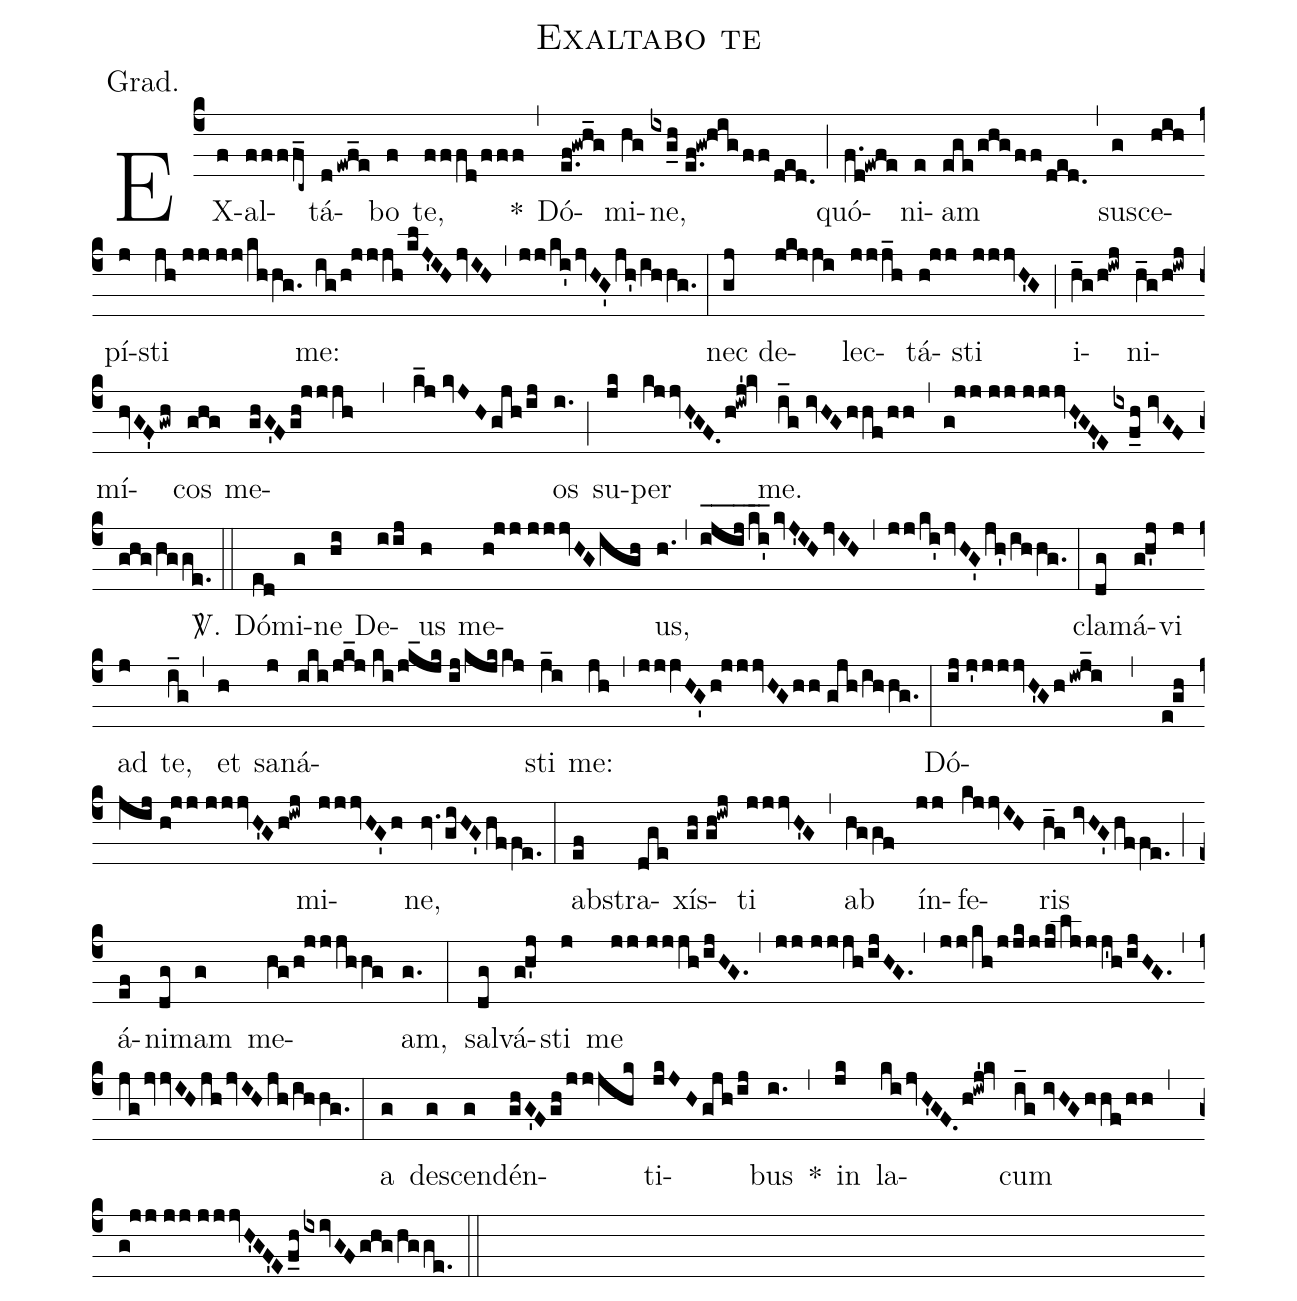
name:Exaltabo te;
annotation:Grad.;
mode:3;
office-part:Gradual;
%%
(c4) EX(f)al(ffff_c~)tá(dewf_e)bo(f) te,(fffd/fff) *(,) Dó(e.f!gwh_g)mi(hg)ne,(ixg_h//e.f!gw!hig/ff/ded.) (;) quó(f.d!ewfe)ni(e)am(ege/ghg/ff/ded.) (,) su(g)sce(hih)pí(j)sti(jh//jj//jj/khhg.) me:(ig/h!jjjh/klJ'IHjvIH) (,) (jj/ki'jvHG'jh'/ihhg.) (:) nec(gj) de(jkjji)lec(jjj_h)tá(h!jj)sti(jjjvH'G) (;) i(h_g/h!iwj)ni(h_g/h!iwj)mí(hvGF'gwh)cos(ghg) me(ghG'Fgh!jjjh , k_j//kvJHgjh/ij)os(i.) (;) su(jk)per(kj/jvH'GF.h!iwj'!kv) me.(i_g//ivHGhhf/hh) (,) (g!jj//jj//jjjvH'GF'Eixf_h//ivGFghg/hgge.) <sp>V/</sp>.(::) Dó(ed)mi(g)ne(hi) De(iij)us(h) me(h!jj//jjjvHGigh)us,(h.) (,) (iji___jki'___kvJ'IHjvIH) (,) (jj/ki'jvHG'jh'/ihhg.) (:) cla(dg)má(g!h'j)vi(j) ad(j) te,(i_g) (,) et(h) sa(j)ná(iki/jk_j//ki/jk_jk//ij/kjkkj)sti(j_i) me:(jh) (,) (jjjVHG'h!jjjvHGhh//gjh/ihhg.) (:) Dó(ij//j'jjjvH'Ghiwj_i , e!gh/jij//h!jj//jjjvH'Gh!iwj)mi(jjjvHG'h)ne,(hv.giHG'hffe.) (:) ab(ef)stra(dge)xís(gh//gh!iwj)ti(jjjvH'G) (,) ab(hggf) ín(jj)fe(kjjvIH)ris(h_g//ivHG'hffe.) (;) á(ef)ni(dg)mam(g) me(hg/h!jjjhhg)am,(g.) (:) sal(dg)vá(g!h'j)sti(j) me(jj//jjjh/ijHG.) (,) (jj//jjjh/ijHG.) (,) (jj/kh/jjk/jjk/ljjj'h/ijHG.) (,) (jgjvvIHjh/jvIHjh/ihhg.) (:) a(g) de(g)scen(g)dén(ghG'Fgh/jjjhk)ti(jkJHgjh/ij)bus(i.) *(,) in(jk) la(kijvH'GF.h!iwj'!kv)cum(i_g//ivHGhhf/hh) (,) (g!jj//jj//jjjvH'GF'Ef_hixivGFghg/hgge.) (::)
